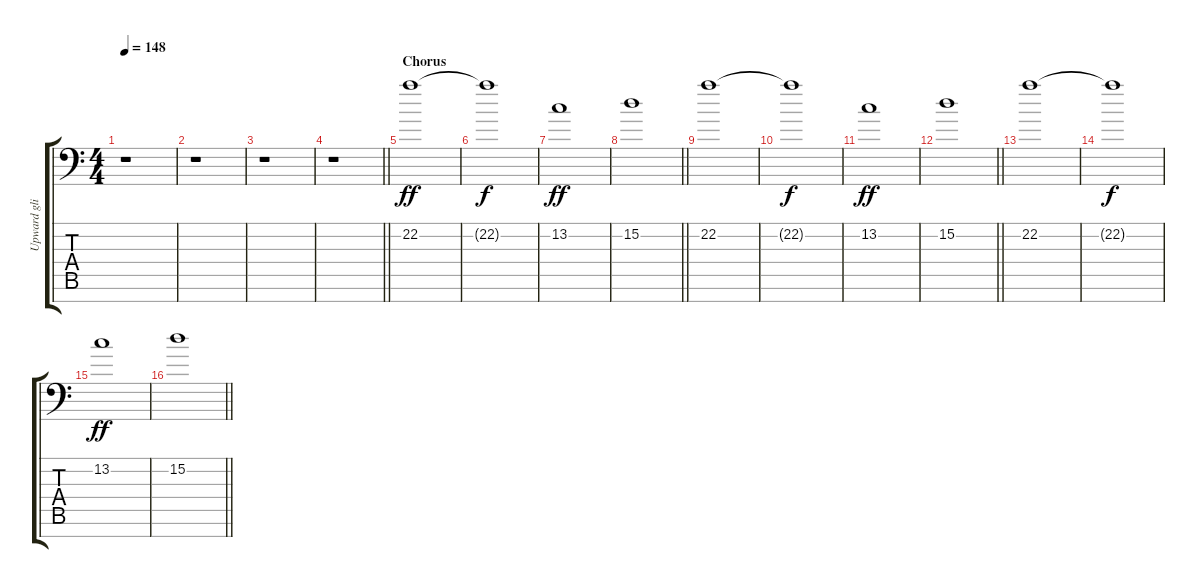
\track ("Upward glide" "Upward gli") {instrument pad8sweep}
\staff {score tabs}
\tuning (C8 B3 G3 D3 A2 E2 C-1) {hide}
\ts (4 4)
\tempo 148
\clef f4
\ks c
r.1{dy ff} |
r.1 |
r.1 |
\barLineRight lightlight
r.1 |
\section ("" "Chorus")
22.2.1 |
22.2{t}.1{dy f} |
13.2.1{dy ff} |
\barLineRight lightlight
15.2.1 |
22.2.1 |
22.2{t}.1{dy f} |
13.2.1{dy ff} |
\barLineRight lightlight
15.2.1 |
22.2.1 |
22.2{t}.1{dy f} |
13.2.1{dy ff} |
\barLineRight lightlight
15.2.1
